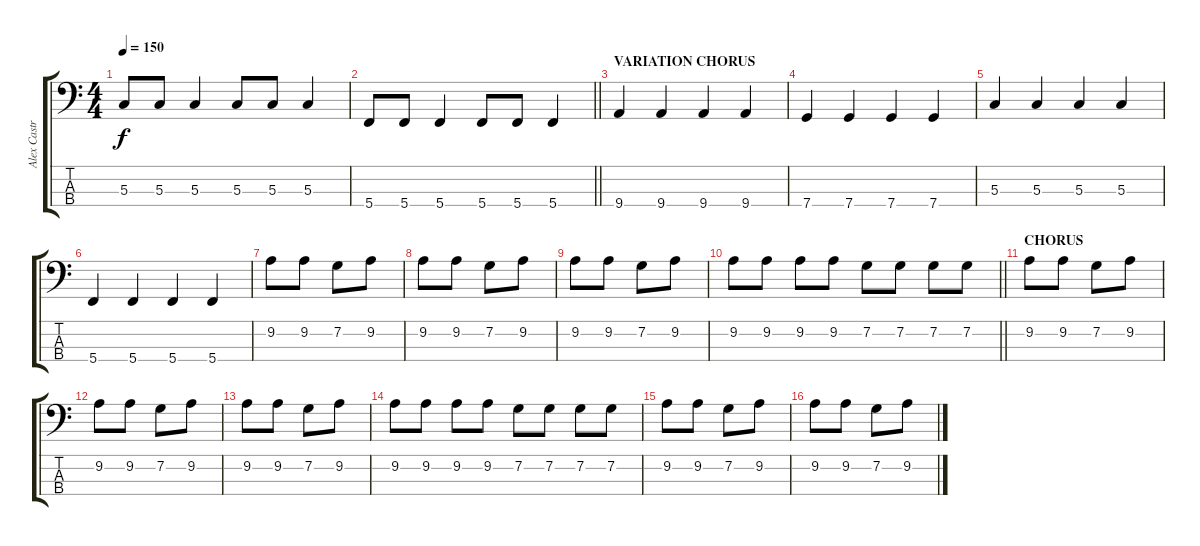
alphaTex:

\track ("Alex Castricum" "Alex Castr") {instrument electricbassfinger}
\staff {score tabs}
\tuning (F2 C2 G1 C1) {hide}
\ts (4 4)
\tempo 150
\clef f4
\ks c
5.3.8{dy f} 5.3.8 5.3.4 5.3.8 5.3.8 5.3.4 |
\barLineRight lightlight
5.4.8 5.4.8 5.4.4 5.4.8 5.4.8 5.4.4 |
\section ("" "VARIATION CHORUS")
9.4.4 9.4.4 9.4.4 9.4.4 |
7.4.4 7.4.4 7.4.4 7.4.4 |
5.3.4 5.3.4 5.3.4 5.3.4 |
5.4.4 5.4.4 5.4.4 5.4.4 |
9.2.8 9.2.8 7.2.8 9.2.8 |
9.2.8 9.2.8 7.2.8 9.2.8 |
9.2.8 9.2.8 7.2.8 9.2.8 |
\barLineRight lightlight
9.2.8 9.2.8 9.2.8 9.2.8 7.2.8 7.2.8 7.2.8 7.2.8 |
\section ("" "CHORUS")
9.2.8 9.2.8 7.2.8 9.2.8 |
9.2.8 9.2.8 7.2.8 9.2.8 |
9.2.8 9.2.8 7.2.8 9.2.8 |
9.2.8 9.2.8 9.2.8 9.2.8 7.2.8 7.2.8 7.2.8 7.2.8 |
9.2.8 9.2.8 7.2.8 9.2.8 |
9.2.8 9.2.8 7.2.8 9.2.8
